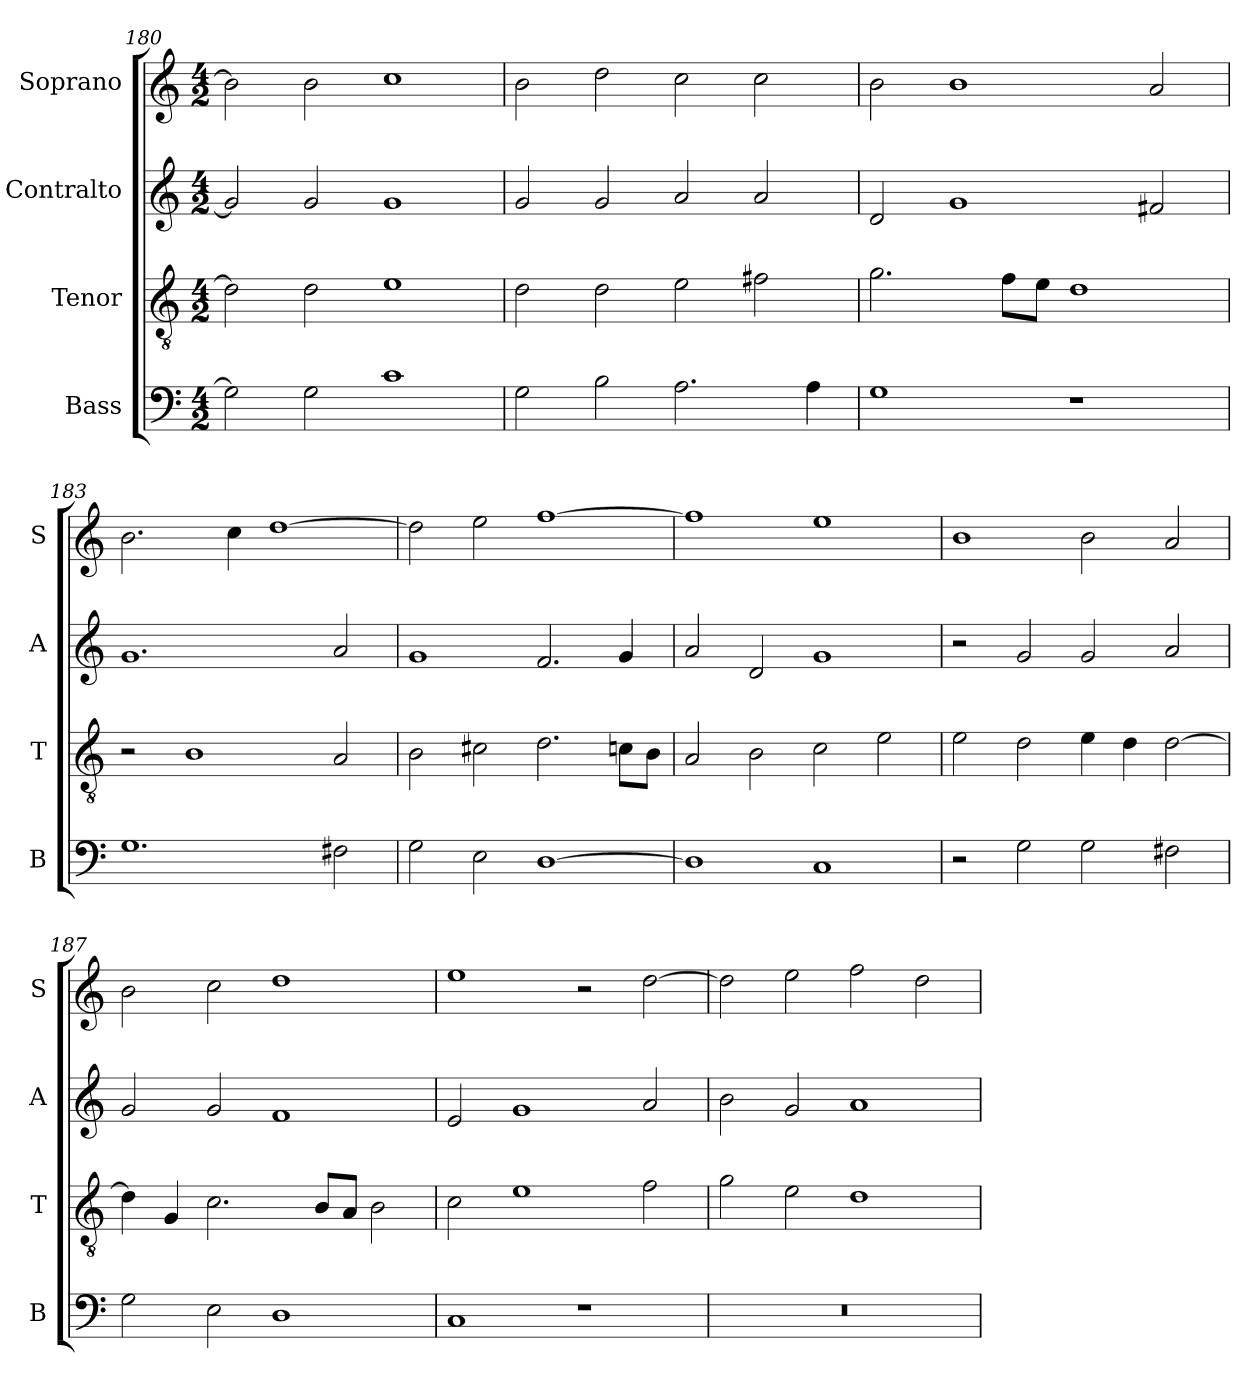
**kern	**kern	**kern	**kern
*part4	*part3	*part2	*part1
*staff4	*staff3	*staff2	*staff1
*I"Bass	*I"Tenor	*I"Contralto	*I"Soprano
*I'B	*I'T	*I'A	*I'S
*clefF4	*clefGv2	*clefG2	*clefG2
*k[]	*k[]	*k[]	*k[]
*C:ion	*C:ion	*C:ion	*C:ion
*M4/2	*M4/2	*M4/2	*M4/2
=180	=180	=180	=180
2G]	2d]	2g]	2b]
2G	2d	2g	2b
1c	1e	1g	1cc
=181	=181	=181	=181
2G	2d	2g	2b
2B	2d	2g	2dd
2.A	2e	2a	2cc
.	2f#X	2a	2cc
4A	.	.	.
=182	=182	=182	=182
1G	2.g	2d	2b
.	.	1g	1b
.	8f\L	.	.
.	8e\J	.	.
1r	1d	.	.
.	.	2f#X	2a
=183	=183	=183	=183
1.G	2r	1.g	2.b
.	1B	.	.
.	.	.	4cc
.	.	.	[1dd
2F#X	2A	2a	.
=184	=184	=184	=184
2G	2B	1g	2dd]
2E	2c#X	.	2ee
[1D	2.d	2.f	[1ff
.	8cn\L	4g	.
.	8B\J	.	.
=185	=185	=185	=185
1D]	2A	2a	1ff]
.	2B	2d	.
1C	2c	1g	1ee
.	2e	.	.
=186	=186	=186	=186
2r	2e	2r	1b
2G	2d	2g	.
2G	4e	2g	2b
.	4d	.	.
2F#X	[2d	2a	2a
=187	=187	=187	=187
2G	4d]	2g	2b
.	4G	.	.
2E	2.c	2g	2cc
1D	.	1f	1dd
.	8B/L	.	.
.	8A/J	.	.
.	2B	.	.
=188	=188	=188	=188
1C	2c	2e	1ee
.	1e	1g	.
1r	.	.	2r
.	2f	2a	[2dd
=189	=189	=189	=189
0r	2g	2b	2dd]
.	2e	2g	2ee
.	1d	1a	2ff
.	.	.	2dd
=	=	=	=
*-	*-	*-	*-
